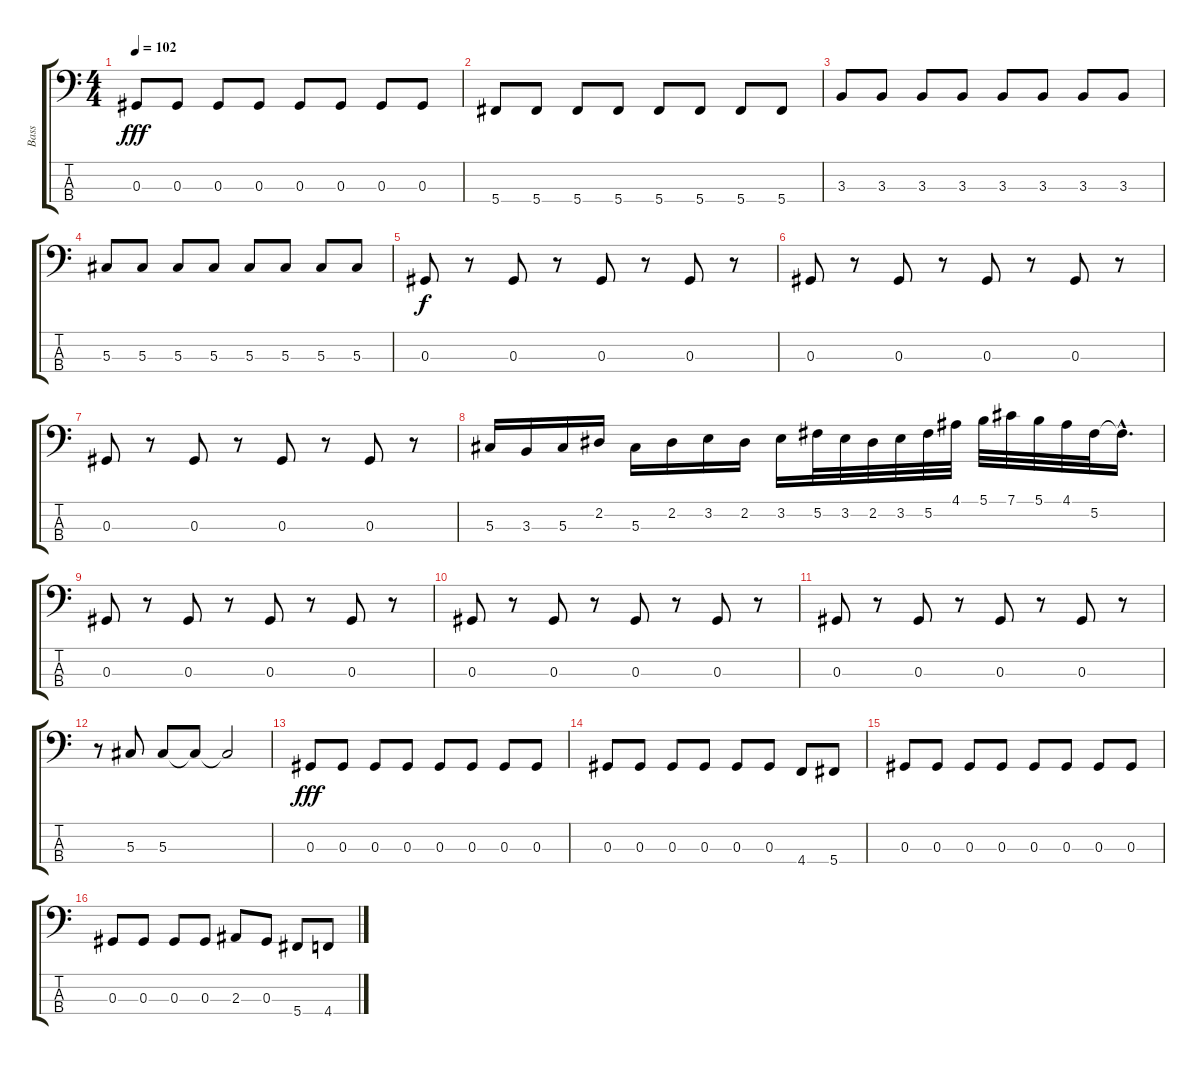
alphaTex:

\track ("Bass" "Bass") {instrument electricbassfinger}
\staff {score tabs}
\tuning (Gb2 Db2 Ab1 Db1) {hide}
\ts (4 4)
\tempo 102
\clef f4
\ks aminor
0.3.8{dy fff} 0.3.8 0.3.8 0.3.8 0.3.8 0.3.8 0.3.8 0.3.8 |
5.4.8 5.4.8 5.4.8 5.4.8 5.4.8 5.4.8 5.4.8 5.4.8 |
3.3.8 3.3.8 3.3.8 3.3.8 3.3.8 3.3.8 3.3.8 3.3.8 |
5.3.8 5.3.8 5.3.8 5.3.8 5.3.8 5.3.8 5.3.8 5.3.8 |
0.3.8{dy f} r.8 0.3.8 r.8 0.3.8 r.8 0.3.8 r.8 |
0.3.8 r.8 0.3.8 r.8 0.3.8 r.8 0.3.8 r.8 |
0.3.8 r.8 0.3.8 r.8 0.3.8 r.8 0.3.8 r.8 |
5.3.16 3.3.16 5.3.16 2.2.16 5.3.16 2.2.16 3.2.16 2.2.16 3.2.16 5.2.32 3.2.32 2.2.32 3.2.32 5.2.32 4.1.32 5.1.32 7.1.32 5.1.32 4.1.32 5.2.32 5.2{hac t}.16{d} |
0.3.8 r.8 0.3.8 r.8 0.3.8 r.8 0.3.8 r.8 |
0.3.8 r.8 0.3.8 r.8 0.3.8 r.8 0.3.8 r.8 |
0.3.8 r.8 0.3.8 r.8 0.3.8 r.8 0.3.8 r.8 |
r.8 5.3.8 5.3.8 5.3{t}.8 5.3{t}.2 |
0.3.8{dy fff} 0.3.8 0.3.8 0.3.8 0.3.8 0.3.8 0.3.8 0.3.8 |
0.3.8 0.3.8 0.3.8 0.3.8 0.3.8 0.3.8 4.4.8 5.4.8 |
0.3.8 0.3.8 0.3.8 0.3.8 0.3.8 0.3.8 0.3.8 0.3.8 |
0.3.8 0.3.8 0.3.8 0.3.8 2.3.8 0.3.8 5.4.8 4.4.8
